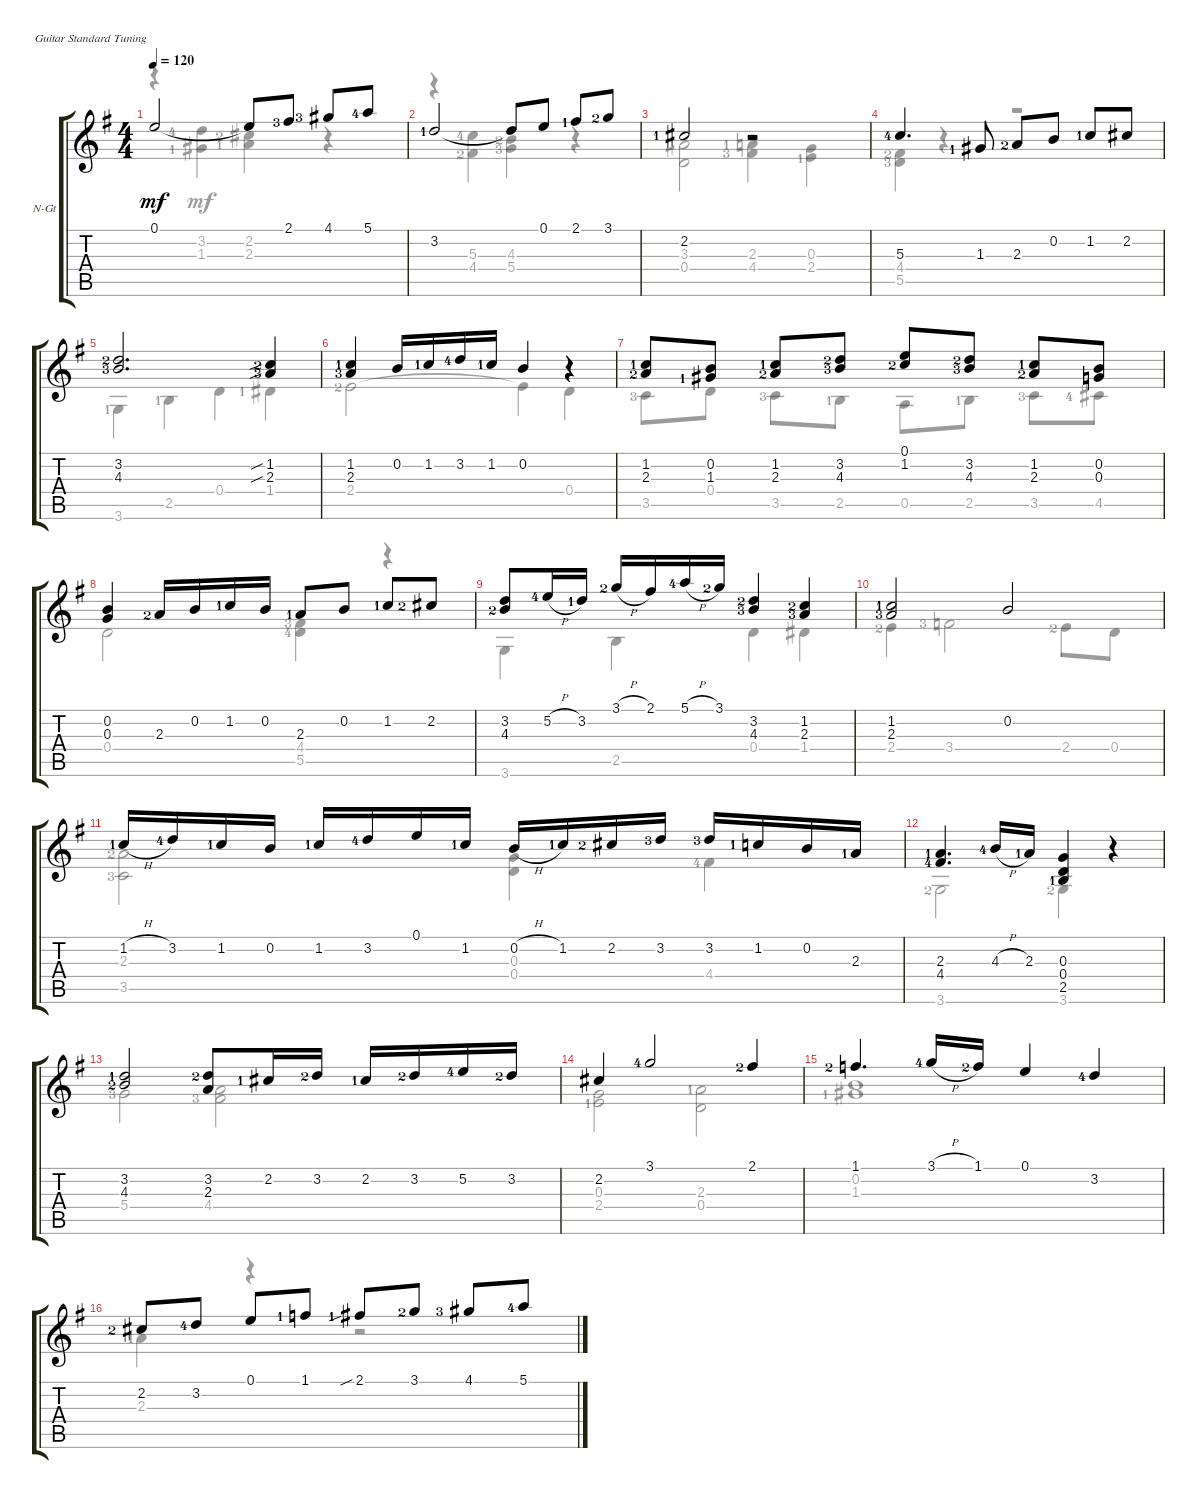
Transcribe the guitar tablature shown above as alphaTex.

\defaultSystemsLayout 4
\bracketExtendMode groupsimilarinstruments
\firstSystemTrackNameOrientation horizontal
\otherSystemsTrackNameOrientation horizontal
\track ("Nylon Guitar" "N-Gt") {instrument acousticguitarsteel}
\staff {score tabs}
\tuning (E4 B3 G3 D3 A2 E2)
\voice
\ts (4 4)
\tempo 120
\clef g2
\ks g
0.1.2{dy mf} 0.1{t}.8 2.1{lf 4}.8 4.1{lf 4}.8 5.1{lf 5}.8 |
3.2{lf 2}.2 3.2{t}.8 0.1.8 2.1{lf 2}.8 3.1{lf 3}.8 |
2.2{lf 2}.2 r.2 |
5.3{lf 5}.4{d} 1.3{lf 2}.8 2.3{lf 3}.8 0.2.8 1.2{lf 2}.8 2.2.8 |
(3.2{lf 3} 4.3{lf 4}).2{d} (1.2{sib lf 3} 2.3{sib lf 4}).4 |
(2.3{lf 4} 1.2{lf 2}).4 0.2.16 1.2{lf 2}.16 3.2{lf 5}.16 1.2{lf 2}.16 0.2.4 r.4 |
(1.2{lf 2} 2.3{lf 3}).8 (1.3{lf 2} 0.2).8 (1.2{lf 2} 2.3{lf 3}).8 (4.3{lf 4} 3.2{lf 3}).8 (0.1 1.2{lf 3}).8 (3.2{lf 3} 4.3{lf 4}).8 (2.3{lf 3} 1.2{lf 2}).8 (0.2 0.3).8 |
(0.2 0.3).4 2.3{lf 3}.16 0.2.16 1.2{lf 2}.16 0.2.16 2.3{lf 2}.8 0.2.8 1.2{lf 2}.8 2.2{lf 3}.8 |
(3.2 4.3{lf 3}).8 5.2{h lf 5}.16 3.2{lf 2}.16 3.1{h lf 3}.16 2.1.16 5.1{h lf 5}.16 3.1{lf 3}.16 (3.2{lf 3} 4.3{lf 4}).4 (2.3{lf 4} 1.2{lf 3}).4 |
(1.2{lf 2} 2.3{lf 4}).2 0.2.2 |
1.2{h lf 2}.16 3.2{lf 5}.16 1.2{lf 2}.16 0.2.16 1.2{lf 2}.16 3.2{lf 5}.16 0.1.16 1.2{lf 2}.16 0.2{h}.16 1.2{lf 2}.16 2.2{lf 3}.16 3.2{lf 4}.16 3.2{lf 4}.16 1.2{lf 2}.16 0.2.16 2.3{lf 2}.16 |
(2.3{lf 2} 4.4{lf 5}).4{d} 4.3{h lf 5}.16 2.3{lf 2}.16 (0.3 0.4 2.5{lf 2}).4 r.4 |
(3.2{lf 2} 4.3{lf 3}).2 (3.2{lf 3} 2.3).8 2.2{lf 2}.16 3.2{lf 3}.16 2.2{lf 2}.16 3.2{lf 3}.16 5.2{lf 5}.16 3.2{lf 3}.16 |
2.2.4 3.1{lf 5}.2 2.1{lf 3}.4 |
1.1{lf 3}.4{d} 3.1{h lf 5}.16 1.1{lf 3}.16 0.1.4 3.2{lf 5}.4 |
2.2{lf 3}.8 3.2{lf 5}.8 0.1.8 1.1{lf 2}.8 2.1{sib lf 2}.8 3.1{lf 3}.8 4.1{lf 4}.8 5.1{lf 5}.8
\voice
\clef g2
\ottava regular
\simile none
\ks g
r.4{dy mf} (3.2{lf 5} 1.3{lf 2}).4 (2.3{lf 2} 2.2{lf 3}).4 r.4 |
r.4 (5.3{lf 5} 4.4{lf 3}).4 (5.4{lf 4} 4.3{lf 3}).4 r.4 |
(3.3 0.4).2 (4.4{lf 4} 2.3{lf 2}).4 (0.3 2.4{lf 2}).4 |
(4.4{lf 3} 5.5{lf 4}).4 r.4 r.2 |
3.6{lf 2}.4 2.5{lf 2}.4 0.4.4 1.4{lf 2}.4 |
2.4{lf 3}.2 2.4{t}.4 0.4.4 |
3.5{lf 4}.8 0.4.8 3.5{lf 4}.8 2.5{lf 2}.8 0.5.8 2.5{lf 2}.8 3.5{lf 4}.8 4.5{lf 5}.8 |
0.4.2 (5.5{lf 5} 4.4{lf 4}).4 r.4 |
3.6.4 2.5.4 0.4.4 1.4.4 |
2.4{lf 3}.4 3.4{lf 4}.2 2.4{lf 3}.8 0.4.8 |
(3.5{lf 4} 2.3{lf 3}).2 (0.3 0.4).4 4.4{lf 5}.4 |
3.6{lf 3}.2 3.6{lf 3}.4 r.4 |
5.4{lf 4}.2 (4.4{lf 4} 2.3).2 |
(0.3 2.4{lf 2}).2 (0.4 2.3{lf 2}).2 |
(0.2 1.3{lf 2}).1 |
2.3{lf 2}.4 r.4 r.2
